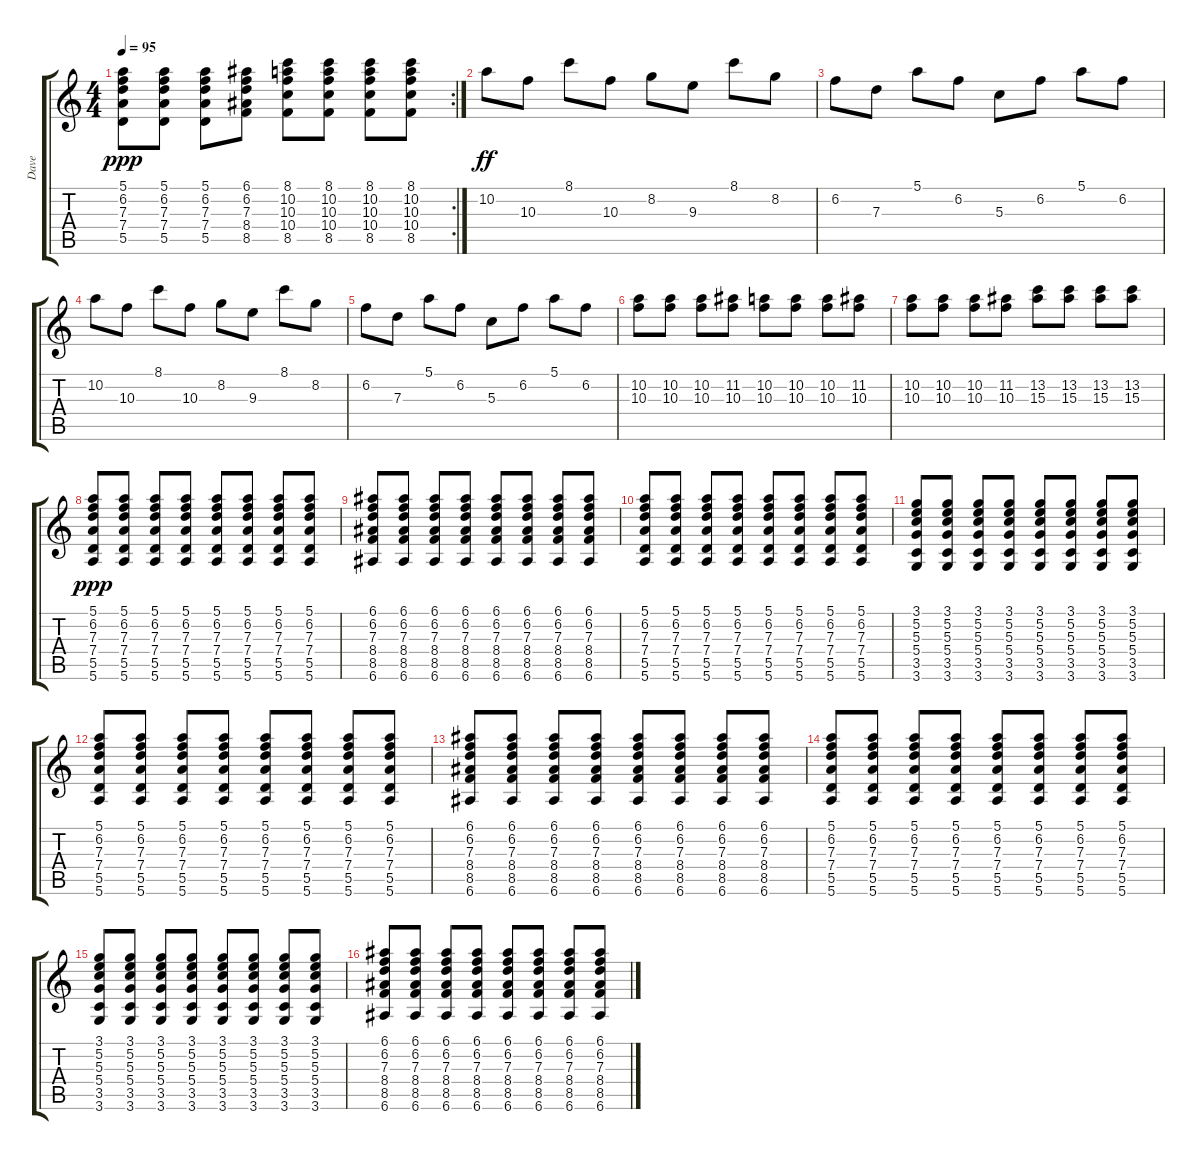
\track ("Dave" "Dave") {instrument overdrivenguitar}
\staff {score tabs}
\tuning (E4 B3 G3 D3 A2 E2) {hide}
\rc 2
\ts (4 4)
\tempo 95
\clef g2
\ks c
(5.1 6.2 7.3 7.4 5.5).8{dy ppp} (5.1 6.2 7.3 7.4 5.5).8 (5.1 6.2 7.3 7.4 5.5).8 (6.1 6.2 7.3 8.4 8.5).8 (8.1 10.2 10.3 10.4 8.5).8 (8.1 10.2 10.3 10.4 8.5).8 (8.1 10.2 10.3 10.4 8.5).8 (8.1 10.2 10.3 10.4 8.5).8 |
10.2.8{dy ff} 10.3.8 8.1.8 10.3.8 8.2.8 9.3.8 8.1.8 8.2.8 |
6.2.8 7.3.8 5.1.8 6.2.8 5.3.8 6.2.8 5.1.8 6.2.8 |
10.2.8 10.3.8 8.1.8 10.3.8 8.2.8 9.3.8 8.1.8 8.2.8 |
6.2.8 7.3.8 5.1.8 6.2.8 5.3.8 6.2.8 5.1.8 6.2.8 |
(10.2 10.3).8 (10.2 10.3).8 (10.2 10.3).8 (11.2 10.3).8 (10.2 10.3).8 (10.2 10.3).8 (10.2 10.3).8 (11.2 10.3).8 |
(10.2 10.3).8 (10.2 10.3).8 (10.2 10.3).8 (11.2 10.3).8 (13.2 15.3).8 (13.2 15.3).8 (13.2 15.3).8 (13.2 15.3).8 |
(5.1 6.2 7.3 7.4 5.5 5.6).8{dy ppp} (5.1 6.2 7.3 7.4 5.5 5.6).8 (5.1 6.2 7.3 7.4 5.5 5.6).8 (5.1 6.2 7.3 7.4 5.5 5.6).8 (5.1 6.2 7.3 7.4 5.5 5.6).8 (5.1 6.2 7.3 7.4 5.5 5.6).8 (5.1 6.2 7.3 7.4 5.5 5.6).8 (5.1 6.2 7.3 7.4 5.5 5.6).8 |
(6.1 6.2 7.3 8.4 8.5 6.6).8 (6.1 6.2 7.3 8.4 8.5 6.6).8 (6.1 6.2 7.3 8.4 8.5 6.6).8 (6.1 6.2 7.3 8.4 8.5 6.6).8 (6.1 6.2 7.3 8.4 8.5 6.6).8 (6.1 6.2 7.3 8.4 8.5 6.6).8 (6.1 6.2 7.3 8.4 8.5 6.6).8 (6.1 6.2 7.3 8.4 8.5 6.6).8 |
(5.1 6.2 7.3 7.4 5.5 5.6).8 (5.1 6.2 7.3 7.4 5.5 5.6).8 (5.1 6.2 7.3 7.4 5.5 5.6).8 (5.1 6.2 7.3 7.4 5.5 5.6).8 (5.1 6.2 7.3 7.4 5.5 5.6).8 (5.1 6.2 7.3 7.4 5.5 5.6).8 (5.1 6.2 7.3 7.4 5.5 5.6).8 (5.1 6.2 7.3 7.4 5.5 5.6).8 |
(3.1 5.2 5.3 5.4 3.5 3.6).8 (3.1 5.2 5.3 5.4 3.5 3.6).8 (3.1 5.2 5.3 5.4 3.5 3.6).8 (3.1 5.2 5.3 5.4 3.5 3.6).8 (3.1 5.2 5.3 5.4 3.5 3.6).8 (3.1 5.2 5.3 5.4 3.5 3.6).8 (3.1 5.2 5.3 5.4 3.5 3.6).8 (3.1 5.2 5.3 5.4 3.5 3.6).8 |
(5.1 6.2 7.3 7.4 5.5 5.6).8 (5.1 6.2 7.3 7.4 5.5 5.6).8 (5.1 6.2 7.3 7.4 5.5 5.6).8 (5.1 6.2 7.3 7.4 5.5 5.6).8 (5.1 6.2 7.3 7.4 5.5 5.6).8 (5.1 6.2 7.3 7.4 5.5 5.6).8 (5.1 6.2 7.3 7.4 5.5 5.6).8 (5.1 6.2 7.3 7.4 5.5 5.6).8 |
(6.1 6.2 7.3 8.4 8.5 6.6).8 (6.1 6.2 7.3 8.4 8.5 6.6).8 (6.1 6.2 7.3 8.4 8.5 6.6).8 (6.1 6.2 7.3 8.4 8.5 6.6).8 (6.1 6.2 7.3 8.4 8.5 6.6).8 (6.1 6.2 7.3 8.4 8.5 6.6).8 (6.1 6.2 7.3 8.4 8.5 6.6).8 (6.1 6.2 7.3 8.4 8.5 6.6).8 |
(5.1 6.2 7.3 7.4 5.5 5.6).8 (5.1 6.2 7.3 7.4 5.5 5.6).8 (5.1 6.2 7.3 7.4 5.5 5.6).8 (5.1 6.2 7.3 7.4 5.5 5.6).8 (5.1 6.2 7.3 7.4 5.5 5.6).8 (5.1 6.2 7.3 7.4 5.5 5.6).8 (5.1 6.2 7.3 7.4 5.5 5.6).8 (5.1 6.2 7.3 7.4 5.5 5.6).8 |
(3.1 5.2 5.3 5.4 3.5 3.6).8 (3.1 5.2 5.3 5.4 3.5 3.6).8 (3.1 5.2 5.3 5.4 3.5 3.6).8 (3.1 5.2 5.3 5.4 3.5 3.6).8 (3.1 5.2 5.3 5.4 3.5 3.6).8 (3.1 5.2 5.3 5.4 3.5 3.6).8 (3.1 5.2 5.3 5.4 3.5 3.6).8 (3.1 5.2 5.3 5.4 3.5 3.6).8 |
(6.1 6.2 7.3 8.4 8.5 6.6).8 (6.1 6.2 7.3 8.4 8.5 6.6).8 (6.1 6.2 7.3 8.4 8.5 6.6).8 (6.1 6.2 7.3 8.4 8.5 6.6).8 (6.1 6.2 7.3 8.4 8.5 6.6).8 (6.1 6.2 7.3 8.4 8.5 6.6).8 (6.1 6.2 7.3 8.4 8.5 6.6).8 (6.1 6.2 7.3 8.4 8.5 6.6).8
